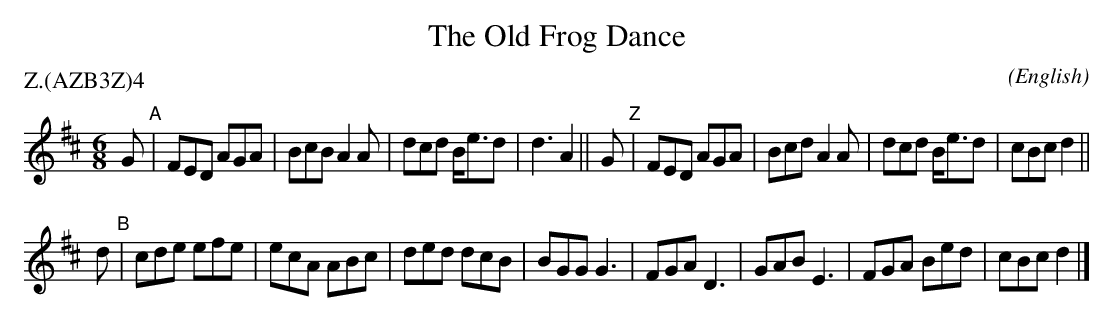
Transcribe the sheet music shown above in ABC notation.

X:1
T:The Old Frog Dance
M:6/8
C:
O:English
P:Z.(AZB3Z)4
K:D
G "A"|\
FED AGA | BcB A2 A | dcd B<ed | d3  A2 ||\
G "Z"|\
FED AGA | Bcd A2 A | dcd B<ed | cBc d2 ||
d "B"|\
cde efe | ecA ABc  | ded dcB  | BGG G3 |\
FGA D3  | GAB E3   | FGA Bed  | cBc d2 |]
